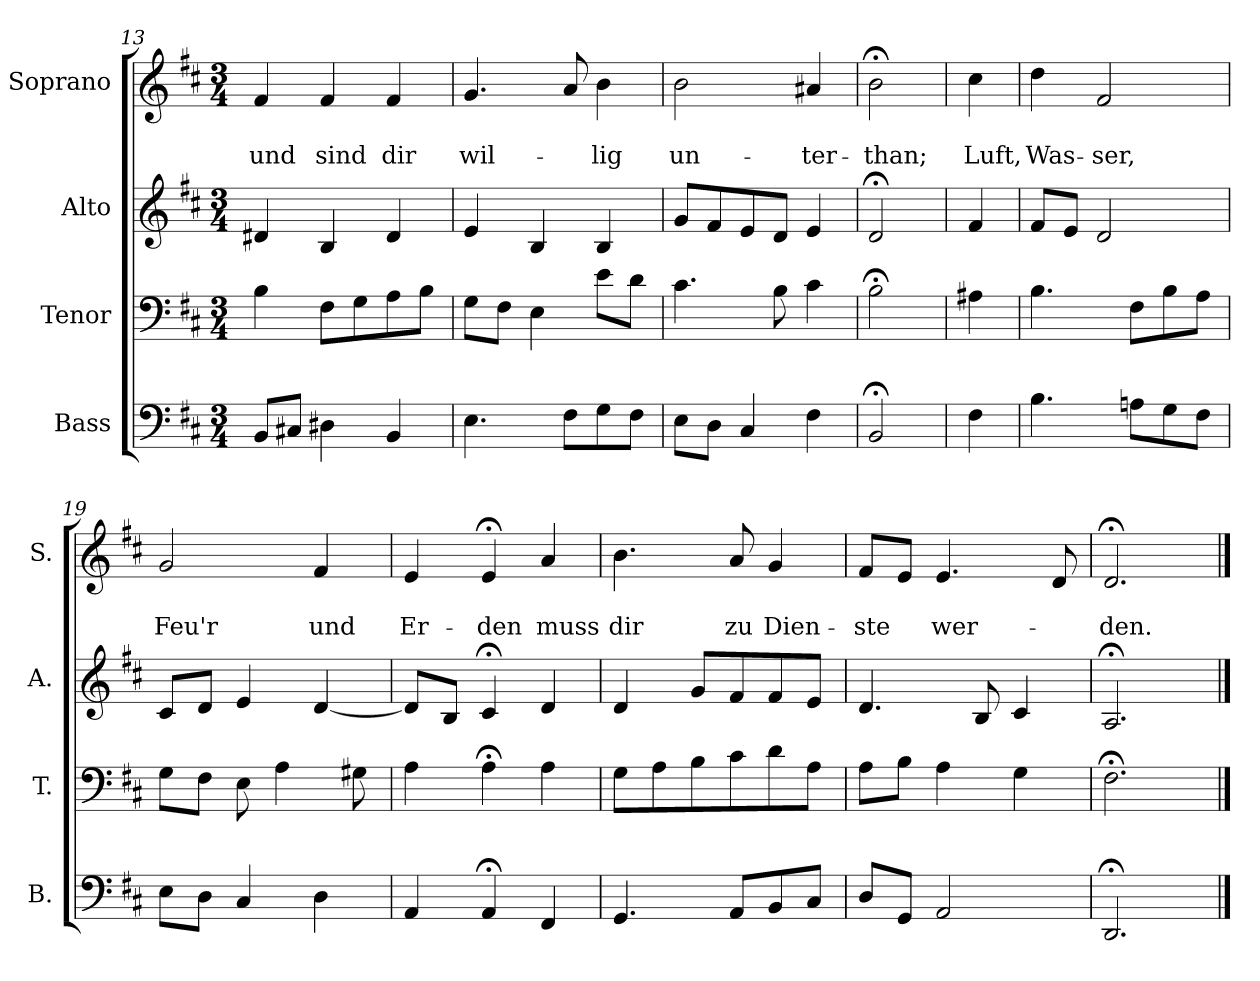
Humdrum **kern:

**kern	**kern	**kern	**kern	**text	**text
*part4	*part3	*part2	*part1	*part1	*part1
*staff4	*staff3	*staff2	*staff1	*staff1	*staff1
*I"Bass	*I"Tenor	*I"Alto	*I"Soprano	*	*
*I'B.	*I'T.	*I'A.	*I'S.	*	*
*clefF4	*clefF4	*clefG2	*clefG2	*	*
*k[f#c#]	*k[f#c#]	*k[f#c#]	*k[f#c#]	*	*
*D:	*D:	*D:	*D:	*	*
*M3/4	*M3/4	*M3/4	*M3/4	*	*
=13	=13	=13	=13	=13	=13
!	!	!	!	!	!LO:LY:b
8BB/L	4B\	4d#X/	4f#/	.	und
8C#X/J	.	.	.	.	.
!	!	!	!	!	!LO:LY:b
4D#X\	8F#\L	4B/	4f#/	.	sind
.	8G\	.	.	.	.
!	!	!	!	!	!LO:LY:b
4BB/	8A\	4d#/	4f#/	.	dir
.	8B\J	.	.	.	.
=14	=14	=14	=14	=14	=14
!	!	!	!	!	!LO:LY:b
4.E\	8G\L	4e/	4.g/	.	wil-
.	8F#\J	.	.	.	.
.	4E\	4B/	.	.	.
8F#\L	.	.	8a/	.	.
!	!	!	!	!	!LO:LY:b
8G\	8e\L	4B/	4b\	.	-lig
8F#\J	8d\J	.	.	.	.
=15	=15	=15	=15	=15	=15
!	!	!	!	!	!LO:LY:b
8E\L	4.c#\	8g/L	2b\	.	un-
8D\J	.	8f#/	.	.	.
4C#/	.	8e/	.	.	.
.	8B\	8d/J	.	.	.
!	!	!	!	!	!LO:LY:b
4F#\	4c#\	4e/	4a#X/	.	-ter-
!!LO:PB:g=z
=16	=16	=16	=16	=16	=16
!	!	!	!	!	!LO:LY:b
2BB;</	2B;<\	2d;</	2b;<\	.	-than;
!!LO:PB:g=z
=17	=17	=17	=17	=17	=17
!	!	!	!	!	!LO:LY:b
4F#\	4A#X\	4f#/	4cc#\	.	Luft,
=18	=18	=18	=18	=18	=18
!	!	!	!	!	!LO:LY:b
4.B\	4.B\	8f#/L	4dd\	.	Was-
.	.	8e/J	.	.	.
!	!	!	!	!	!LO:LY:b
.	.	2d/	2f#/	.	-ser,
8An\L	8F#\L	.	.	.	.
8G\	8B\	.	.	.	.
8F#\J	8A\J	.	.	.	.
=19	=19	=19	=19	=19	=19
!	!	!	!	!	!LO:LY:b
8E\L	8G\L	8c#/L	2g/	.	Feu'r
8D\J	8F#\J	8d/J	.	.	.
4C#/	8E\	4e/	.	.	.
.	4A\	.	.	.	.
!	!	!	!	!	!LO:LY:b
4D\	.	[4d/	4f#/	.	und
.	8G#X\	.	.	.	.
=20	=20	=20	=20	=20	=20
!	!	!	!	!	!LO:LY:b
4AA/	4A\	8d/L]	4e/	.	Er-
.	.	8B/J	.	.	.
!	!	!	!	!	!LO:LY:b
4AA;</	4A;<\	4c#;</	4e;</	.	-den
!	!	!	!	!	!LO:LY:b
4FF#/	4A\	4d/	4a/	.	muss
=21	=21	=21	=21	=21	=21
!	!	!	!	!	!LO:LY:b
4.GG/	8G\L	4d/	4.b\	.	dir
.	8A\	.	.	.	.
.	8B\	8g/L	.	.	.
!	!	!	!	!	!LO:LY:b
8AA/L	8c#\	8f#/	8a/	.	zu
!	!	!	!	!	!LO:LY:b
8BB/	8d\	8f#/	4g/	.	Dien-
8C#/J	8A\J	8e/J	.	.	.
=22	=22	=22	=22	=22	=22
!	!	!	!	!	!LO:LY:b
8D/L	8A\L	4.d/	8f#/L	.	-ste
8GG/J	8B\J	.	8e/J	.	.
!	!	!	!	!	!LO:LY:b
2AA/	4A\	.	4.e/	.	wer-
.	.	8B/	.	.	.
.	4G\	4c#/	.	.	.
.	.	.	8d/	.	.
=23	=23	=23	=23	=23	=23
!	!	!	!	!	!LO:LY:b
2.DD;</	2.F#;<\	2.A;</	2.d;</	.	-den.
==	==	==	==	==	==
*-	*-	*-	*-	*-	*-
